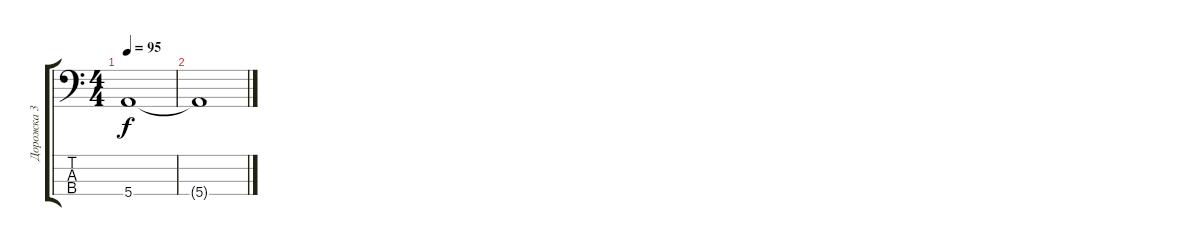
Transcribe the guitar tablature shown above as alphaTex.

\track ("Дорожка 3" "Дорожка 3") {instrument electricbassfinger}
\staff {score tabs}
\tuning (G2 D2 A1 E1) {hide}
\ts (4 4)
\tempo 95
\clef f4
\ks c
5.4{t}.1{dy f} |
5.4{t}.1
